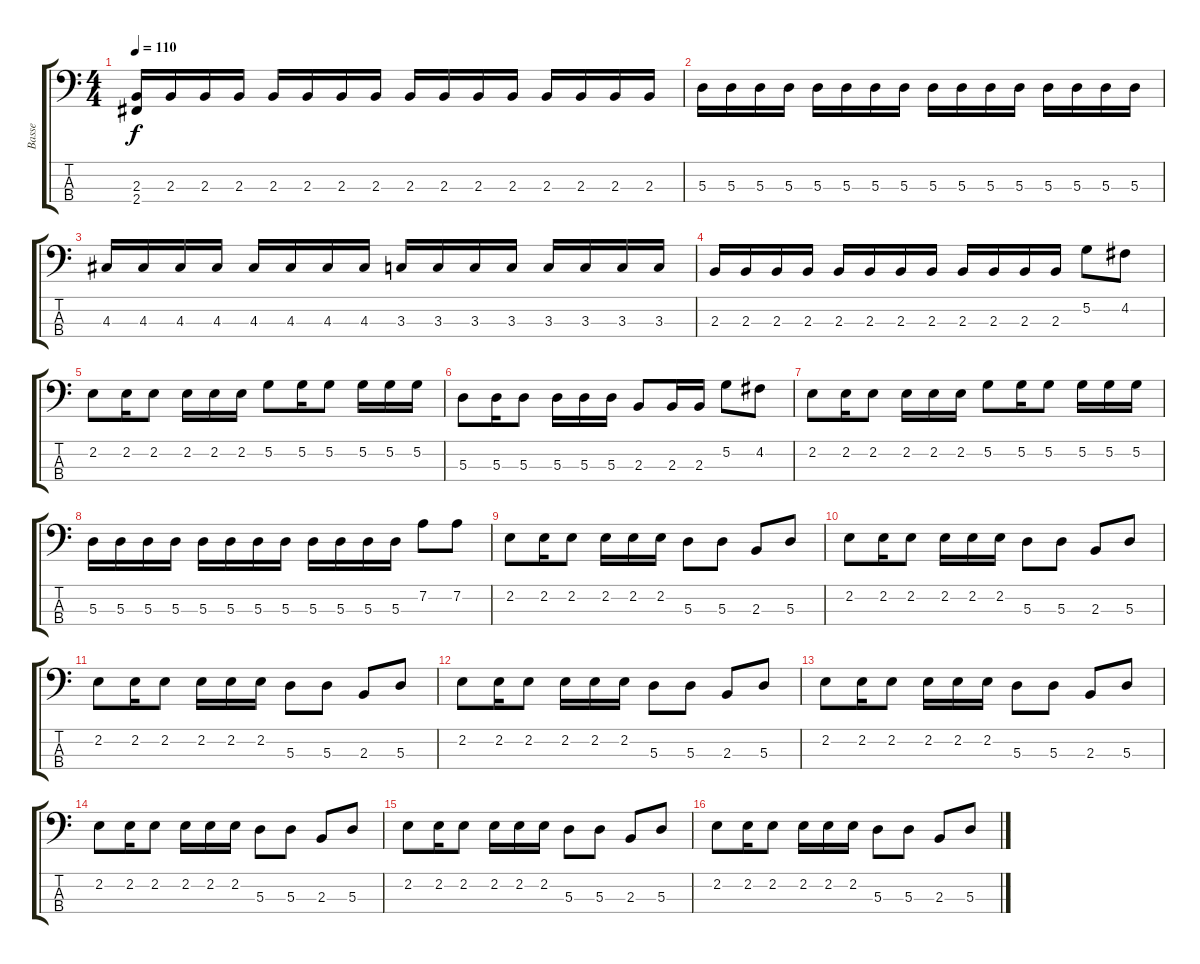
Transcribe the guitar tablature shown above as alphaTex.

\track ("Basse" "Basse") {instrument electricbasspick}
\staff {score tabs}
\tuning (G2 D2 A1 E1) {hide}
\ts (4 4)
\tempo 110
\clef f4
\ks c
(2.3 2.4).16{dy f} 2.3.16 2.3.16 2.3.16 2.3.16 2.3.16 2.3.16 2.3.16 2.3.16 2.3.16 2.3.16 2.3.16 2.3.16 2.3.16 2.3.16 2.3.16 |
5.3.16 5.3.16 5.3.16 5.3.16 5.3.16 5.3.16 5.3.16 5.3.16 5.3.16 5.3.16 5.3.16 5.3.16 5.3.16 5.3.16 5.3.16 5.3.16 |
4.3.16 4.3.16 4.3.16 4.3.16 4.3.16 4.3.16 4.3.16 4.3.16 3.3.16 3.3.16 3.3.16 3.3.16 3.3.16 3.3.16 3.3.16 3.3.16 |
2.3.16 2.3.16 2.3.16 2.3.16 2.3.16 2.3.16 2.3.16 2.3.16 2.3.16 2.3.16 2.3.16 2.3.16 5.2.8 4.2.8 |
2.2.8 2.2.16 2.2.8 2.2.16 2.2.16 2.2.16 5.2.8 5.2.16 5.2.8 5.2.16 5.2.16 5.2.16 |
5.3.8 5.3.16 5.3.8 5.3.16 5.3.16 5.3.16 2.3.8 2.3.16 2.3.16 5.2.8 4.2.8 |
2.2.8 2.2.16 2.2.8 2.2.16 2.2.16 2.2.16 5.2.8 5.2.16 5.2.8 5.2.16 5.2.16 5.2.16 |
5.3.16 5.3.16 5.3.16 5.3.16 5.3.16 5.3.16 5.3.16 5.3.16 5.3.16 5.3.16 5.3.16 5.3.16 7.2.8 7.2.8 |
2.2.8 2.2.16 2.2.8 2.2.16 2.2.16 2.2.16 5.3.8 5.3.8 2.3.8 5.3.8 |
2.2.8 2.2.16 2.2.8 2.2.16 2.2.16 2.2.16 5.3.8 5.3.8 2.3.8 5.3.8 |
2.2.8 2.2.16 2.2.8 2.2.16 2.2.16 2.2.16 5.3.8 5.3.8 2.3.8 5.3.8 |
2.2.8 2.2.16 2.2.8 2.2.16 2.2.16 2.2.16 5.3.8 5.3.8 2.3.8 5.3.8 |
2.2.8 2.2.16 2.2.8 2.2.16 2.2.16 2.2.16 5.3.8 5.3.8 2.3.8 5.3.8 |
2.2.8 2.2.16 2.2.8 2.2.16 2.2.16 2.2.16 5.3.8 5.3.8 2.3.8 5.3.8 |
2.2.8 2.2.16 2.2.8 2.2.16 2.2.16 2.2.16 5.3.8 5.3.8 2.3.8 5.3.8 |
2.2.8 2.2.16 2.2.8 2.2.16 2.2.16 2.2.16 5.3.8 5.3.8 2.3.8 5.3.8
